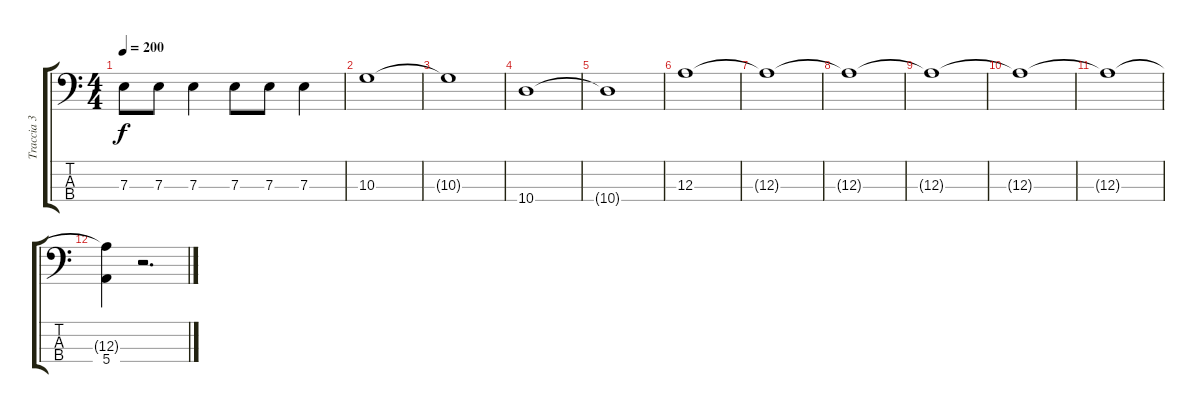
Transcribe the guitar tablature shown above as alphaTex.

\track ("Traccia 3" "Traccia 3") {instrument electricbasspick}
\staff {score tabs}
\tuning (G2 D2 A1 E1) {hide}
\ts (4 4)
\tempo 200
\clef f4
\ks c
7.3.8{dy f} 7.3.8 7.3.4 7.3.8 7.3.8 7.3.4 |
10.3.1 |
10.3{t}.1 |
10.4.1 |
10.4{t}.1 |
12.3.1 |
12.3{t}.1 |
12.3{t}.1 |
12.3{t}.1 |
12.3{t}.1 |
12.3{t}.1 |
(12.3{t} 5.4).4 r.2{d}
